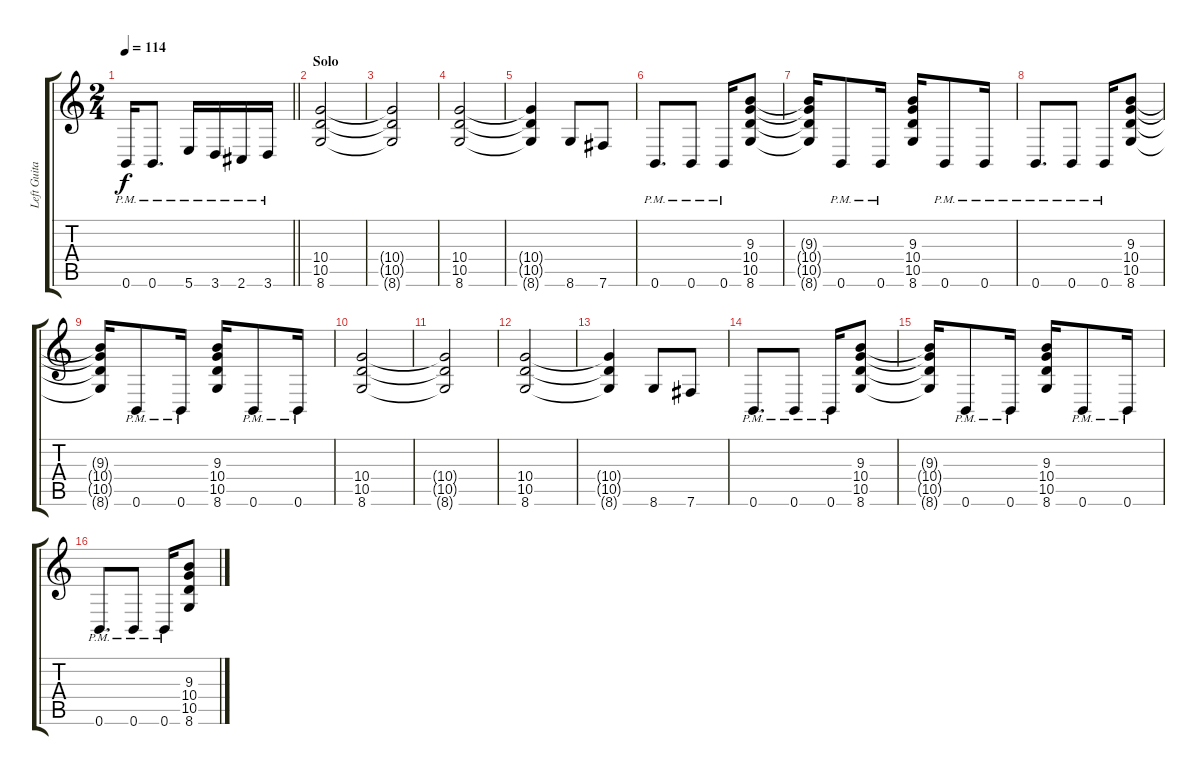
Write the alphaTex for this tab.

\track ("Left Guitar" "Left Guita") {instrument electricguitarclean}
\staff {score tabs}
\tuning (B3 Gb3 D3 A2 E2 B1) {hide}
\ts (2 4)
\tempo 114
\clef g2
\barLineRight lightlight
\ks c
0.6{pm}.16{dy f} 0.6{pm}.8{d} 5.6{pm}.16 3.6{pm}.16 2.6{pm}.16 3.6{pm}.16 |
\section ("" "Solo")
(10.4 10.5 8.6).2 |
(10.4{t} 10.5{t} 8.6{t}).2 |
(10.4 10.5 8.6).2 |
(10.4{t} 10.5{t} 8.6{t}).4 8.6.8 7.6.8 |
0.6{pm}.8{d} 0.6{pm}.8 0.6{pm}.16 (9.3 10.4 10.5 8.6).8 |
(9.3{t} 10.4{t} 10.5{t} 8.6{t}).16 0.6{pm}.8 0.6{pm}.16 (9.3 10.4 10.5 8.6).16 0.6{pm}.8 0.6{pm}.16 |
0.6{pm}.8{d} 0.6{pm}.8 0.6{pm}.16 (9.3 10.4 10.5 8.6).8 |
(9.3{t} 10.4{t} 10.5{t} 8.6{t}).16 0.6{pm}.8 0.6{pm}.16 (9.3 10.4 10.5 8.6).16 0.6{pm}.8 0.6{pm}.16 |
(10.4 10.5 8.6).2 |
(10.4{t} 10.5{t} 8.6{t}).2 |
(10.4 10.5 8.6).2 |
(10.4{t} 10.5{t} 8.6{t}).4 8.6.8 7.6.8 |
0.6{pm}.8{d} 0.6{pm}.8 0.6{pm}.16 (9.3 10.4 10.5 8.6).8 |
(9.3{t} 10.4{t} 10.5{t} 8.6{t}).16 0.6{pm}.8 0.6{pm}.16 (9.3 10.4 10.5 8.6).16 0.6{pm}.8 0.6{pm}.16 |
0.6{pm}.8{d} 0.6{pm}.8 0.6{pm}.16 (9.3 10.4 10.5 8.6).8
